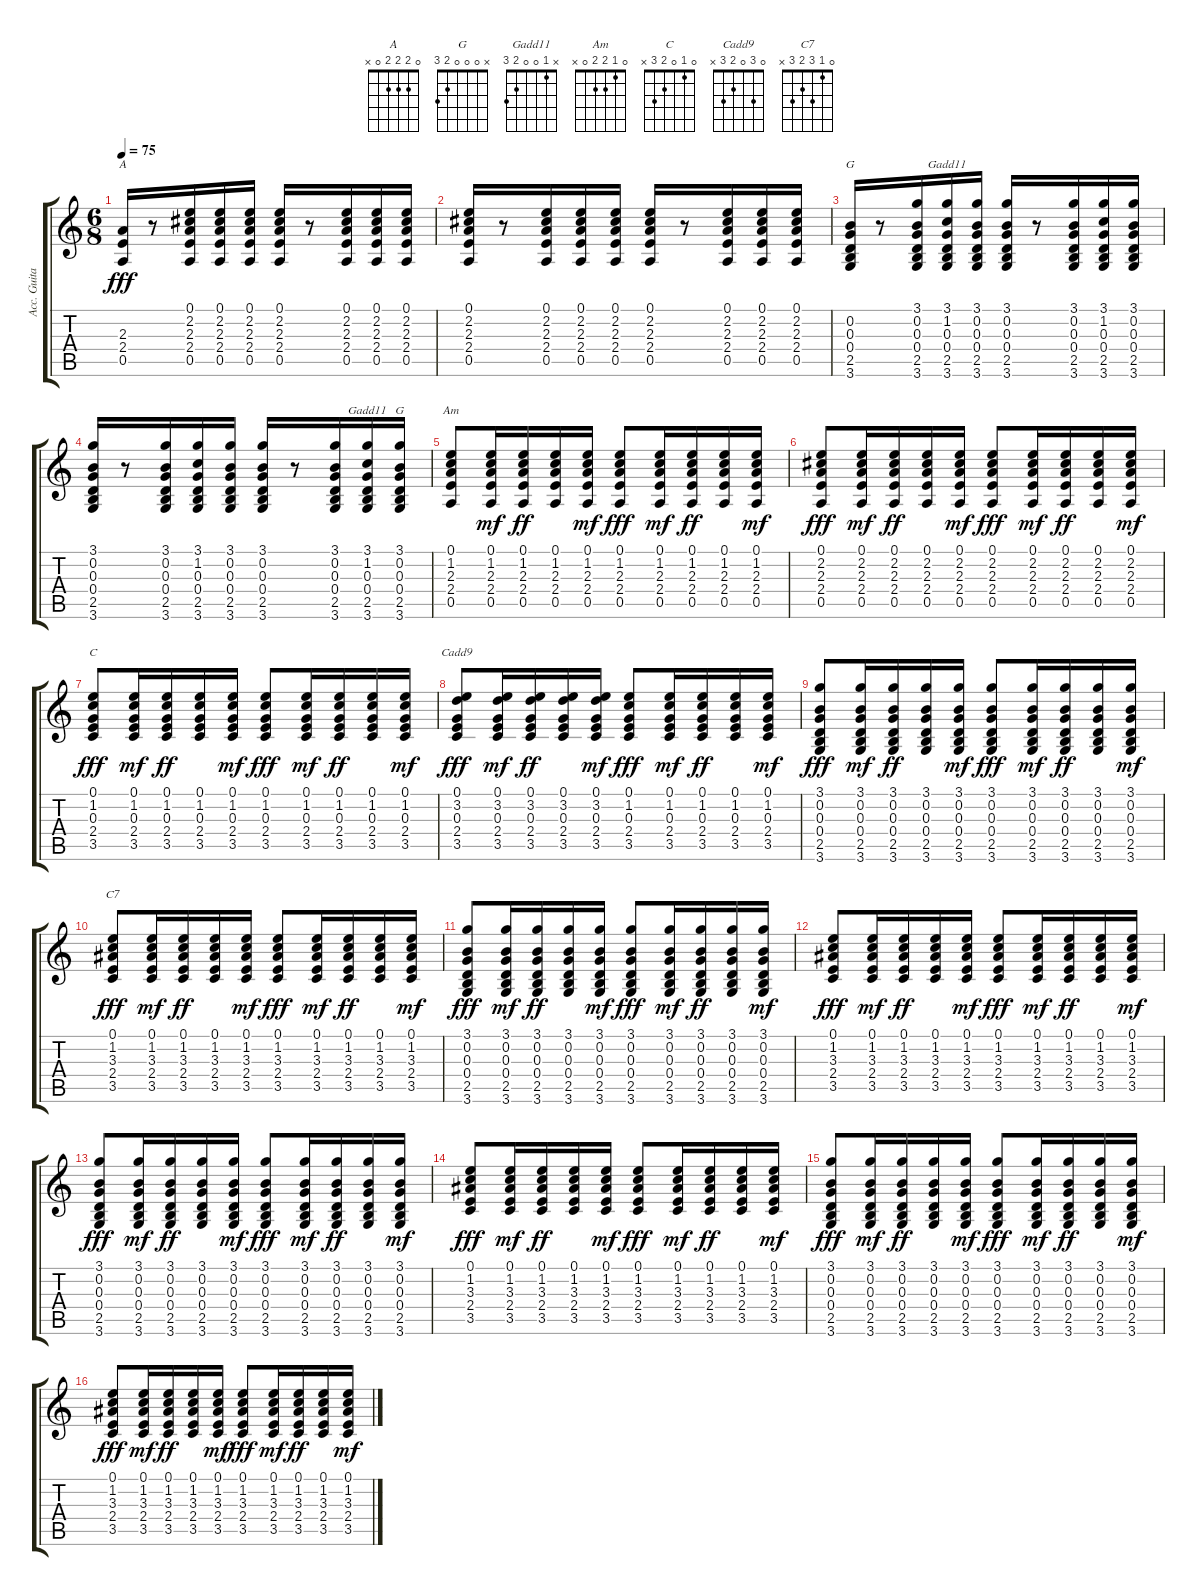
\track ("Acc. Guitar (right)" "Acc. Guita") {instrument acousticguitarsteel}
\staff {score tabs}
\tuning (E4 B3 G3 D3 A2 E2) {hide}
\chord ("A" 0 2 2 2 0 x)
\chord ("G" 3 0 0 0 2 3)
\chord ("Gadd11" 3 1 0 0 2 3)
\chord ("Gadd11" x 1 0 0 2 3)
\chord ("G" x 0 0 0 2 3)
\chord ("Am" 0 1 2 2 0 x)
\chord ("C" 0 1 0 2 3 x)
\chord ("Cadd9" 0 3 0 2 3 x)
\chord ("C7" 0 1 3 2 3 x)
\ts (6 8)
\tempo 75
\clef g2
\ks c
(2.3 2.4 0.5).16{ch "A" dy fff} r.8 (0.1 2.2 2.3 2.4 0.5).16 (0.1 2.2 2.3 2.4 0.5).16 (0.1 2.2 2.3 2.4 0.5).16 (0.1 2.2 2.3 2.4 0.5).16 r.8 (0.1 2.2 2.3 2.4 0.5).16 (0.1 2.2 2.3 2.4 0.5).16 (0.1 2.2 2.3 2.4 0.5).16 |
(0.1 2.2 2.3 2.4 0.5).16 r.8 (0.1 2.2 2.3 2.4 0.5).16 (0.1 2.2 2.3 2.4 0.5).16 (0.1 2.2 2.3 2.4 0.5).16 (0.1 2.2 2.3 2.4 0.5).16 r.8 (0.1 2.2 2.3 2.4 0.5).16 (0.1 2.2 2.3 2.4 0.5).16 (0.1 2.2 2.3 2.4 0.5).16 |
(0.2 0.3 0.4 2.5 3.6).16{ch "G"} r.8 (3.1 0.2 0.3 0.4 2.5 3.6).16 (3.1 1.2 0.3 0.4 2.5 3.6).16{ch "Gadd11"} (3.1 0.2 0.3 0.4 2.5 3.6).16 (3.1 0.2 0.3 0.4 2.5 3.6).16 r.8 (3.1 0.2 0.3 0.4 2.5 3.6).16 (3.1 1.2 0.3 0.4 2.5 3.6).16 (3.1 0.2 0.3 0.4 2.5 3.6).16 |
(3.1 0.2 0.3 0.4 2.5 3.6).16 r.8 (3.1 0.2 0.3 0.4 2.5 3.6).16 (3.1 1.2 0.3 0.4 2.5 3.6).16 (3.1 0.2 0.3 0.4 2.5 3.6).16 (3.1 0.2 0.3 0.4 2.5 3.6).16 r.8 (3.1 0.2 0.3 0.4 2.5 3.6).16 (3.1 1.2 0.3 0.4 2.5 3.6).16{ch "Gadd11"} (3.1 0.2 0.3 0.4 2.5 3.6).16{ch "G"} |
(0.1 1.2 2.3 2.4 0.5).8{ch "Am"} (0.1 1.2 2.3 2.4 0.5).16{dy mf} (0.1 1.2 2.3 2.4 0.5).16{dy ff} (0.1 1.2 2.3 2.4 0.5).16 (0.1 1.2 2.3 2.4 0.5).16{dy mf} (0.1 1.2 2.3 2.4 0.5).8{dy fff} (0.1 1.2 2.3 2.4 0.5).16{dy mf} (0.1 1.2 2.3 2.4 0.5).16{dy ff} (0.1 1.2 2.3 2.4 0.5).16 (0.1 1.2 2.3 2.4 0.5).16{dy mf} |
(0.1 2.2 2.3 2.4 0.5).8{dy fff} (0.1 2.2 2.3 2.4 0.5).16{dy mf} (0.1 2.2 2.3 2.4 0.5).16{dy ff} (0.1 2.2 2.3 2.4 0.5).16 (0.1 2.2 2.3 2.4 0.5).16{dy mf} (0.1 2.2 2.3 2.4 0.5).8{dy fff} (0.1 2.2 2.3 2.4 0.5).16{dy mf} (0.1 2.2 2.3 2.4 0.5).16{dy ff} (0.1 2.2 2.3 2.4 0.5).16 (0.1 2.2 2.3 2.4 0.5).16{dy mf} |
(0.1 1.2 0.3 2.4 3.5).8{ch "C" dy fff} (0.1 1.2 0.3 2.4 3.5).16{dy mf} (0.1 1.2 0.3 2.4 3.5).16{dy ff} (0.1 1.2 0.3 2.4 3.5).16 (0.1 1.2 0.3 2.4 3.5).16{dy mf} (0.1 1.2 0.3 2.4 3.5).8{dy fff} (0.1 1.2 0.3 2.4 3.5).16{dy mf} (0.1 1.2 0.3 2.4 3.5).16{dy ff} (0.1 1.2 0.3 2.4 3.5).16 (0.1 1.2 0.3 2.4 3.5).16{dy mf} |
(0.1 3.2 0.3 2.4 3.5).8{ch "Cadd9" dy fff} (0.1 3.2 0.3 2.4 3.5).16{dy mf} (0.1 3.2 0.3 2.4 3.5).16{dy ff} (0.1 3.2 0.3 2.4 3.5).16 (0.1 3.2 0.3 2.4 3.5).16{dy mf} (0.1 1.2 0.3 2.4 3.5).8{dy fff} (0.1 1.2 0.3 2.4 3.5).16{dy mf} (0.1 1.2 0.3 2.4 3.5).16{dy ff} (0.1 1.2 0.3 2.4 3.5).16 (0.1 1.2 0.3 2.4 3.5).16{dy mf} |
(3.1 0.2 0.3 0.4 2.5 3.6).8{dy fff} (3.1 0.2 0.3 0.4 2.5 3.6).16{dy mf} (3.1 0.2 0.3 0.4 2.5 3.6).16{dy ff} (3.1 0.2 0.3 0.4 2.5 3.6).16 (3.1 0.2 0.3 0.4 2.5 3.6).16{dy mf} (3.1 0.2 0.3 0.4 2.5 3.6).8{dy fff} (3.1 0.2 0.3 0.4 2.5 3.6).16{dy mf} (3.1 0.2 0.3 0.4 2.5 3.6).16{dy ff} (3.1 0.2 0.3 0.4 2.5 3.6).16 (3.1 0.2 0.3 0.4 2.5 3.6).16{dy mf} |
(0.1 1.2 3.3 2.4 3.5).8{ch "C7" dy fff} (0.1 1.2 3.3 2.4 3.5).16{dy mf} (0.1 1.2 3.3 2.4 3.5).16{dy ff} (0.1 1.2 3.3 2.4 3.5).16 (0.1 1.2 3.3 2.4 3.5).16{dy mf} (0.1 1.2 3.3 2.4 3.5).8{dy fff} (0.1 1.2 3.3 2.4 3.5).16{dy mf} (0.1 1.2 3.3 2.4 3.5).16{dy ff} (0.1 1.2 3.3 2.4 3.5).16 (0.1 1.2 3.3 2.4 3.5).16{dy mf} |
(3.1 0.2 0.3 0.4 2.5 3.6).8{dy fff} (3.1 0.2 0.3 0.4 2.5 3.6).16{dy mf} (3.1 0.2 0.3 0.4 2.5 3.6).16{dy ff} (3.1 0.2 0.3 0.4 2.5 3.6).16 (3.1 0.2 0.3 0.4 2.5 3.6).16{dy mf} (3.1 0.2 0.3 0.4 2.5 3.6).8{dy fff} (3.1 0.2 0.3 0.4 2.5 3.6).16{dy mf} (3.1 0.2 0.3 0.4 2.5 3.6).16{dy ff} (3.1 0.2 0.3 0.4 2.5 3.6).16 (3.1 0.2 0.3 0.4 2.5 3.6).16{dy mf} |
(0.1 1.2 3.3 2.4 3.5).8{dy fff} (0.1 1.2 3.3 2.4 3.5).16{dy mf} (0.1 1.2 3.3 2.4 3.5).16{dy ff} (0.1 1.2 3.3 2.4 3.5).16 (0.1 1.2 3.3 2.4 3.5).16{dy mf} (0.1 1.2 3.3 2.4 3.5).8{dy fff} (0.1 1.2 3.3 2.4 3.5).16{dy mf} (0.1 1.2 3.3 2.4 3.5).16{dy ff} (0.1 1.2 3.3 2.4 3.5).16 (0.1 1.2 3.3 2.4 3.5).16{dy mf} |
(3.1 0.2 0.3 0.4 2.5 3.6).8{dy fff} (3.1 0.2 0.3 0.4 2.5 3.6).16{dy mf} (3.1 0.2 0.3 0.4 2.5 3.6).16{dy ff} (3.1 0.2 0.3 0.4 2.5 3.6).16 (3.1 0.2 0.3 0.4 2.5 3.6).16{dy mf} (3.1 0.2 0.3 0.4 2.5 3.6).8{dy fff} (3.1 0.2 0.3 0.4 2.5 3.6).16{dy mf} (3.1 0.2 0.3 0.4 2.5 3.6).16{dy ff} (3.1 0.2 0.3 0.4 2.5 3.6).16 (3.1 0.2 0.3 0.4 2.5 3.6).16{dy mf} |
(0.1 1.2 3.3 2.4 3.5).8{dy fff} (0.1 1.2 3.3 2.4 3.5).16{dy mf} (0.1 1.2 3.3 2.4 3.5).16{dy ff} (0.1 1.2 3.3 2.4 3.5).16 (0.1 1.2 3.3 2.4 3.5).16{dy mf} (0.1 1.2 3.3 2.4 3.5).8{dy fff} (0.1 1.2 3.3 2.4 3.5).16{dy mf} (0.1 1.2 3.3 2.4 3.5).16{dy ff} (0.1 1.2 3.3 2.4 3.5).16 (0.1 1.2 3.3 2.4 3.5).16{dy mf} |
(3.1 0.2 0.3 0.4 2.5 3.6).8{dy fff} (3.1 0.2 0.3 0.4 2.5 3.6).16{dy mf} (3.1 0.2 0.3 0.4 2.5 3.6).16{dy ff} (3.1 0.2 0.3 0.4 2.5 3.6).16 (3.1 0.2 0.3 0.4 2.5 3.6).16{dy mf} (3.1 0.2 0.3 0.4 2.5 3.6).8{dy fff} (3.1 0.2 0.3 0.4 2.5 3.6).16{dy mf} (3.1 0.2 0.3 0.4 2.5 3.6).16{dy ff} (3.1 0.2 0.3 0.4 2.5 3.6).16 (3.1 0.2 0.3 0.4 2.5 3.6).16{dy mf} |
(0.1 1.2 3.3 2.4 3.5).8{dy fff} (0.1 1.2 3.3 2.4 3.5).16{dy mf} (0.1 1.2 3.3 2.4 3.5).16{dy ff} (0.1 1.2 3.3 2.4 3.5).16 (0.1 1.2 3.3 2.4 3.5).16{dy mf} (0.1 1.2 3.3 2.4 3.5).8{dy fff} (0.1 1.2 3.3 2.4 3.5).16{dy mf} (0.1 1.2 3.3 2.4 3.5).16{dy ff} (0.1 1.2 3.3 2.4 3.5).16 (0.1 1.2 3.3 2.4 3.5).16{dy mf}
